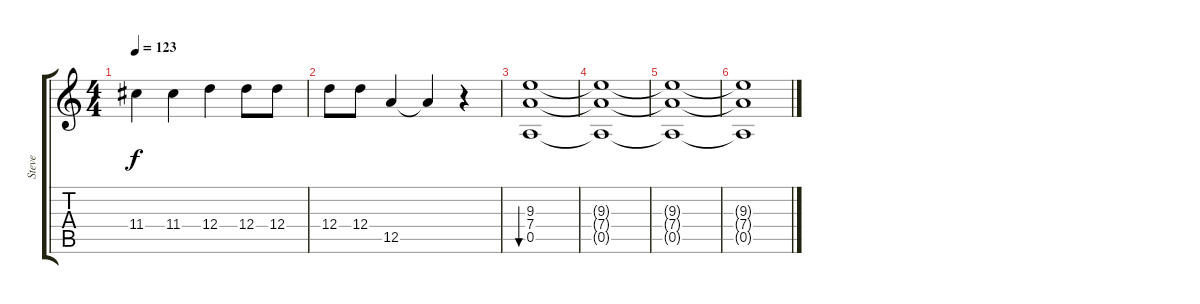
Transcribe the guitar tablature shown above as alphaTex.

\track ("Steve" "Steve") {instrument electricguitarjazz}
\staff {score tabs}
\tuning (E4 B3 G3 D3 A2 E2) {hide}
\ts (4 4)
\tempo 123
\clef g2
\ks c
11.4.4{dy f instrument distortionguitar} 11.4.4 12.4.4 12.4.8 12.4.8 |
12.4.8{instrument distortionguitar} 12.4.8 12.5.4 12.5{t}.4 r.4 |
(9.3 7.4 0.5).1{bu 480 balance 0 instrument electricguitarjazz} |
(9.3{t} 7.4{t} 0.5{t}).1 |
(9.3{t} 7.4{t} 0.5{t}).1 |
(9.3{t} 7.4{t} 0.5{t}).1
